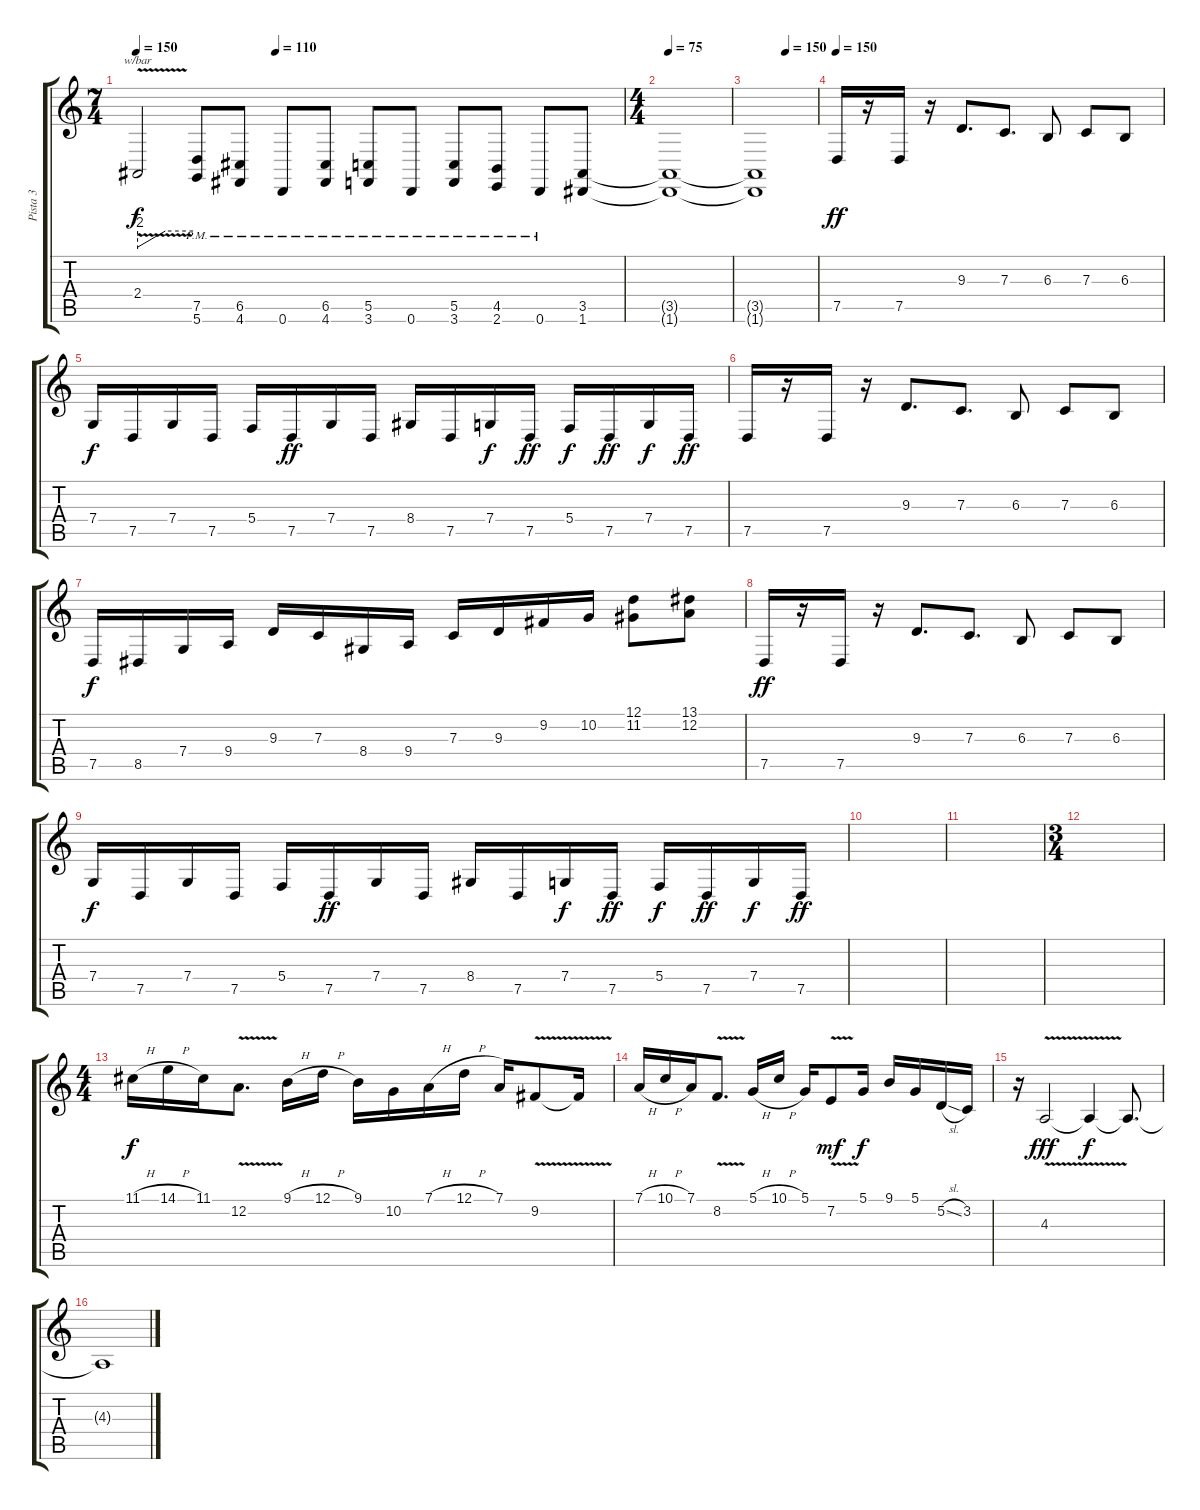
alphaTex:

\track ("Pista 3" "Pista 3") {instrument electricgrandpiano}
\staff {score tabs}
\tuning (D4 A3 F3 C3 G2 D2) {hide}
\ts (7 4)
\tempo 150
\tempo (110 0.2857142857142857)
\clef g2
\ks c
2.4{v}.2{tbe (custom default 0 -8 30 0 60 0) dy f} (7.5{pm} 5.6{pm}).8 (6.5{pm} 4.6{pm}).8 0.6{pm}.8 (6.5{pm} 4.6{pm}).8 (5.5{pm} 3.6{pm}).8 0.6{pm}.8 (5.5{pm} 3.6{pm}).8 (4.5{pm} 2.6{pm}).8 0.6{pm}.8 (3.5 1.6).8 |
\ts (4 4)
\tempo 75
(3.5{t} 1.6{t}).1 |
\tempo (150 0.5)
(3.5{t} 1.6{t}).1 |
\tempo 150
7.5.16{dy ff volume 10 instrument electricgrandpiano} r.16 7.5.16 r.16 9.3.8{d} 7.3.8{d} 6.3.8 7.3.8 6.3.8 |
7.4.16{dy f} 7.5.16 7.4.16 7.5.16 5.4.16 7.5.16{dy ff} 7.4.16 7.5.16 8.4.16 7.5.16 7.4.16{dy f} 7.5.16{dy ff} 5.4.16{dy f} 7.5.16{dy ff} 7.4.16{dy f} 7.5.16{dy ff} |
7.5.16 r.16 7.5.16 r.16 9.3.8{d} 7.3.8{d} 6.3.8 7.3.8 6.3.8 |
7.5.16{dy f} 8.5.16 7.4.16 9.4.16 9.3.16 7.3.16 8.4.16 9.4.16 7.3.16 9.3.16 9.2.16 10.2.16 (12.1 11.2).8 (13.1 12.2).8 |
7.5.16{dy ff} r.16 7.5.16 r.16 9.3.8{d} 7.3.8{d} 6.3.8 7.3.8 6.3.8 |
7.4.16{dy f} 7.5.16 7.4.16 7.5.16 5.4.16 7.5.16{dy ff} 7.4.16 7.5.16 8.4.16 7.5.16 7.4.16{dy f} 7.5.16{dy ff} 5.4.16{dy f} 7.5.16{dy ff} 7.4.16{dy f} 7.5.16{dy ff} |
|
|
\ts (3 4)
|
\ts (4 4)
11.1{h}.16{dy f balance 8 instrument distortionguitar} 14.1{h}.16 11.1.16 12.2{v}.8{d} 9.1{h}.16 12.1{h}.16 9.1.16 10.2.16 7.1{h}.16 12.1{h}.16 7.1.16 9.2{v}.8 9.2{t}.16 |
7.1{h}.16 10.1{h}.16 7.1.16 8.2{v}.8{d} 5.1{h}.16 10.1{h}.16 5.1.16 7.2{v}.8{dy mf} 5.1.16{dy f} 9.1.16 5.1.16 5.2{sl}.16 3.2.16 |
r.16 4.3{v}.2{dy fff volume 16} 4.3{t}.4{dy f} 4.3{t}.8{d} |
4.3{t}.1
